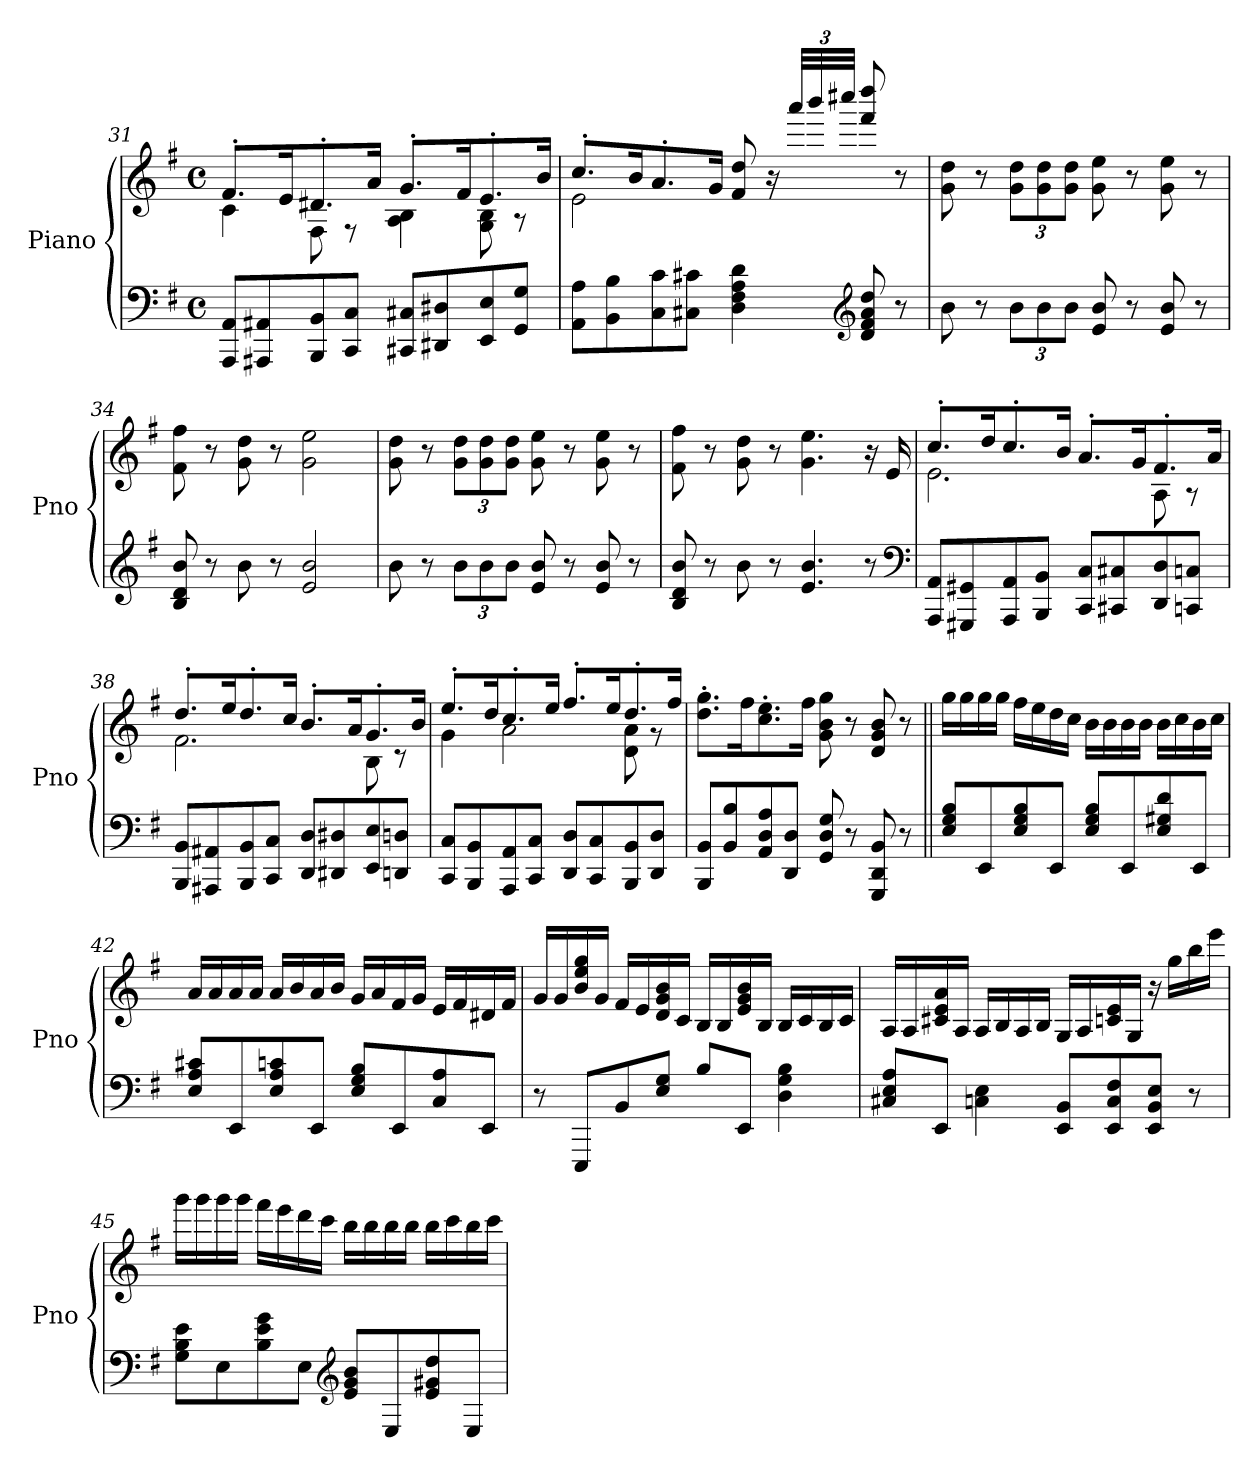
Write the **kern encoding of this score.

**kern	**kern
*part1	*part1
*staff2	*staff1
*I"Piano	*
*I'Pno	*
*clefF4	*clefG2
*k[f#]	*k[f#]
*G:	*G:
*M4/4	*M4/4
*met(c)	*met(c)
=31	=31
*	*^
8AAA/ 8AA/L	8.f#'/L	4c\
8AAA#X/ 8AA#X/	.	.
.	16e/K	.
8BBB/ 8BB/	8.d#X'/	8F#\
8CC/ 8C/J	.	8r
.	16a/Jk	.
8CC#X/ 8C#X/L	8.g'/L	4A\ 4B\
8DD#X/ 8D#X/	.	.
.	16f#/K	.
8EE/ 8E/	8.e'/	8G\ 8B\
8GG/ 8G/J	.	8r
.	16b/Jk	.
!!LO:LB:g=z	!!
=32	=32	=32
8AA\ 8A\L	8.cc'/L	2e\
8BB\ 8B\	.	.
.	16b/K	.
8C\ 8c\	8.a'/	.
8C#X\ 8c#X\J	.	.
.	16g/Jk	.
4D\ 4F#\ 4A\ 4d\	8f#/ 8dd/	2ryy
.	16r	.
*	*Xbrackettup	*
.	48aaa/LLL	.
.	48bbb/	.
.	48cccc#X/JJJ	.
*clefG2	*	*
8d/ 8f#/ 8a/ 8dd/	8fff#/ 8dddd/	.
8r	8r	.
*	*v	*v
=33	=33
8b\	8g\ 8dd\
8r	8r
*Xbrackettup	*
12b\L	12g\ 12dd\L
12b\	12g\ 12dd\
12b\J	12g\ 12dd\J
8e/ 8b/	8g\ 8ee\
8r	8r
8e/ 8b/	8g\ 8ee\
8r	8r
=34	=34
8B/ 8d/ 8b/	8f#\ 8ff#\
8r	8r
8b\	8g\ 8dd\
8r	8r
2e/ 2b/	2g\ 2ee\
=35	=35
8b\	8g\ 8dd\
8r	8r
12b\L	12g\ 12dd\L
12b\	12g\ 12dd\
12b\J	12g\ 12dd\J
8e/ 8b/	8g\ 8ee\
8r	8r
8e/ 8b/	8g\ 8ee\
8r	8r
!!LO:PB:g=z
=36	=36
8B/ 8d/ 8b/	8f#\ 8ff#\
8r	8r
8b\	8g\ 8dd\
8r	8r
4.e/ 4.b/	4.g\ 4.ee\
8r	16r
.	16e/
*clefF4	*
=37	=37
*	*^
8AAA/ 8AA/L	8.cc'/L	2.e\
8GGG#X/ 8GG#X/	.	.
.	16dd/K	.
8AAA/ 8AA/	8.cc'/	.
8BBB/ 8BB/J	.	.
.	16b/Jk	.
8CC/ 8C/L	8.a'/L	.
8CC#X/ 8C#X/	.	.
.	16g/K	.
8DD/ 8D/	8.f#'/	8A\
8CCn/ 8Cn/J	.	8r
.	16a/Jk	.
=38	=38	=38
8BBB/ 8BB/L	8.dd'/L	2.f#\
8AAA#X/ 8AA#X/	.	.
.	16ee/K	.
8BBB/ 8BB/	8.dd'/	.
8CC/ 8C/J	.	.
.	16cc/Jk	.
8DD/ 8D/L	8.b'/L	.
8DD#X/ 8D#X/	.	.
.	16a/K	.
8EE/ 8E/	8.g'/	8B\
8DDn/ 8Dn/J	.	8r
.	16b/Jk	.
=39	=39	=39
8CC/ 8C/L	8.ee'/L	4g\
8BBB/ 8BB/	.	.
.	16dd/K	.
8AAA/ 8AA/	8.cc'/	2a\
8CC/ 8C/J	.	.
.	16ee/Jk	.
8DD/ 8D/L	8.ff#'/L	.
8CC/ 8C/	.	.
.	16ee/K	.
8BBB/ 8BB/	8.dd'/	8d\ 8a\
8DD/ 8D/J	.	8r
.	16ff#/Jk	.
*	*v	*v
!!LO:LB:g=z
=40	=40
8BBB/ 8BB/L	8.dd\' 8.gg\'L
8BB/ 8B/	.
.	16ff#\K
8AA/ 8D/ 8A/	8.cc\' 8.ee\'
8DD/ 8D/J	.
.	16ff#\Jk
8GG/ 8D/ 8G/	8g\ 8b\ 8gg\
8r	8r
8GGG/ 8DD/ 8BB/	8d/ 8g/ 8b/
8r	8r
=41||	=41||
8E/ 8G/ 8B/L	16gg\LL
.	16gg\
8EE/	16gg\
.	16gg\JJ
8E/ 8G/ 8B/	16ff#\LL
.	16ee\
8EE/J	16dd\
.	16cc\JJ
8E/ 8G/ 8B/L	16b\LL
.	16b\
8EE/	16b\
.	16b\JJ
8E/ 8G#X/ 8d/	16b\LL
.	16cc\
8EE/J	16b\
.	16cc\JJ
=42	=42
8E/ 8A/ 8c#X/L	16a/LL
.	16a/
8EE/	16a/
.	16a/JJ
8E/ 8A/ 8cn/	16a/LL
.	16b/
8EE/J	16a/
.	16b/JJ
8E/ 8G/ 8B/L	16g/LL
.	16a/
8EE/	16f#/
.	16g/JJ
8C/ 8A/	16e/LL
.	16f#/
8EE/J	16d#X/
.	16f#/JJ
!!LO:LB:g=z
=43	=43
8r	16g/LL
.	16g/
8EEE/L	16b/ 16ee/ 16gg/
.	16g/JJ
8BB/	16f#/LL
.	16e/
8E/ 8G/J	16d/ 16g/ 16b/
.	16c/JJ
8B/L	16B/LL
.	16B/
8EE/J	16e/ 16g/ 16b/
.	16B/JJ
4D\ 4G\ 4B\	16B/LL
.	16c/
.	16B/
.	16c/JJ
=44	=44
8C#X/ 8E/ 8A/L	16A/LL
.	16A/
8EE/J	16c#X/ 16e/ 16a/
.	16A/JJ
4Cn\ 4E\	16A/LL
.	16B/
.	16A/
.	16B/JJ
8EE/ 8BB/L	16G/LL
.	16A/
8EE/ 8C/ 8F#/	16cn/ 16e/
.	16G/JJ
8EE/ 8BB/ 8E/J	16r
.	16gg\LL
8r	16bb\
.	16eee\JJ
!!LO:LB:g=z
=45	=45
8G\ 8B\ 8e\L	16ggg\LL
.	16ggg\
8E\	16ggg\
.	16ggg\JJ
8B\ 8e\ 8g\	16fff#\LL
.	16eee\
8E\J	16ddd\
.	16ccc\JJ
*clefG2	*
8e/ 8g/ 8b/L	16bb\LL
.	16bb\
8E/	16bb\
.	16bb\JJ
8e/ 8g#X/ 8dd/	16bb\LL
.	16ccc\
8E/J	16bb\
.	16ccc\JJ
=	=
*-	*-
